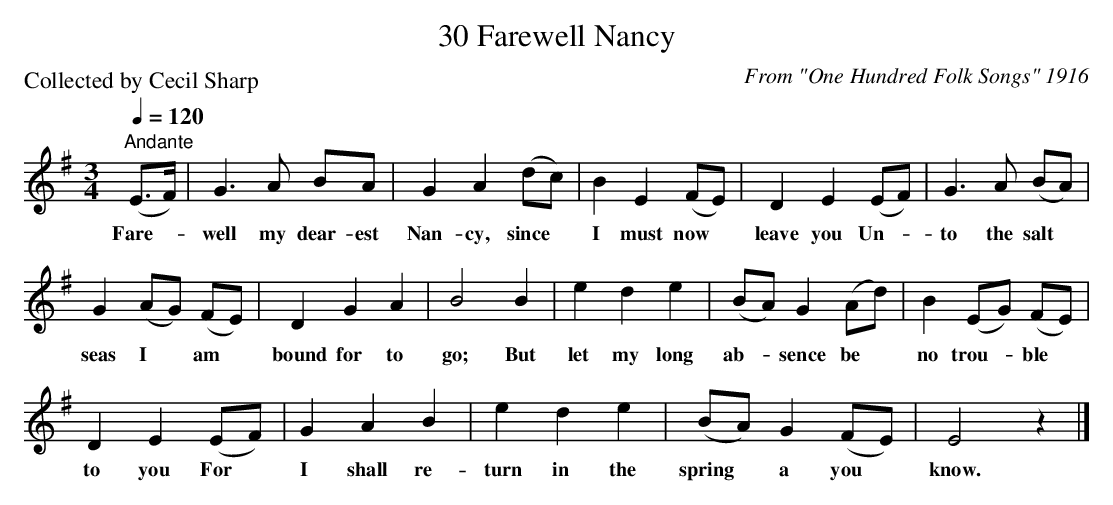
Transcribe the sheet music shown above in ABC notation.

X:1
T:30 Farewell Nancy
C:From "One Hundred Folk Songs" 1916
P:Collected by Cecil Sharp
Q:1/4=120
L:1/8
M:3/4
K:Eaeo
"Andante"(E>F) | G3 A BA | G2 A2 (dc) | B2 E2 (FE) | D2 E2 (EF) | G3 A (BA) |$ G2 (AG) (FE) | D2 G2 A2 |
w: Fare- *|well my dear- est|Nan- cy, since *|I must now *|leave you Un- *|to the salt *|seas I * am *|bound for to|
B4 B2 | e2 d2 e2 | (BA) G2 (Ad) | B2 (EG) (FE) |$ D2 E2 (EF) | G2 A2 B2 | e2 d2 e2 |
w: go; But|let my long|ab- * sence be *|no trou- * ble *|to you For *|I shall re-|turn in the|
(BA) G2 (FE) | E4 z2 |]
w: spring * a you *|know.|
